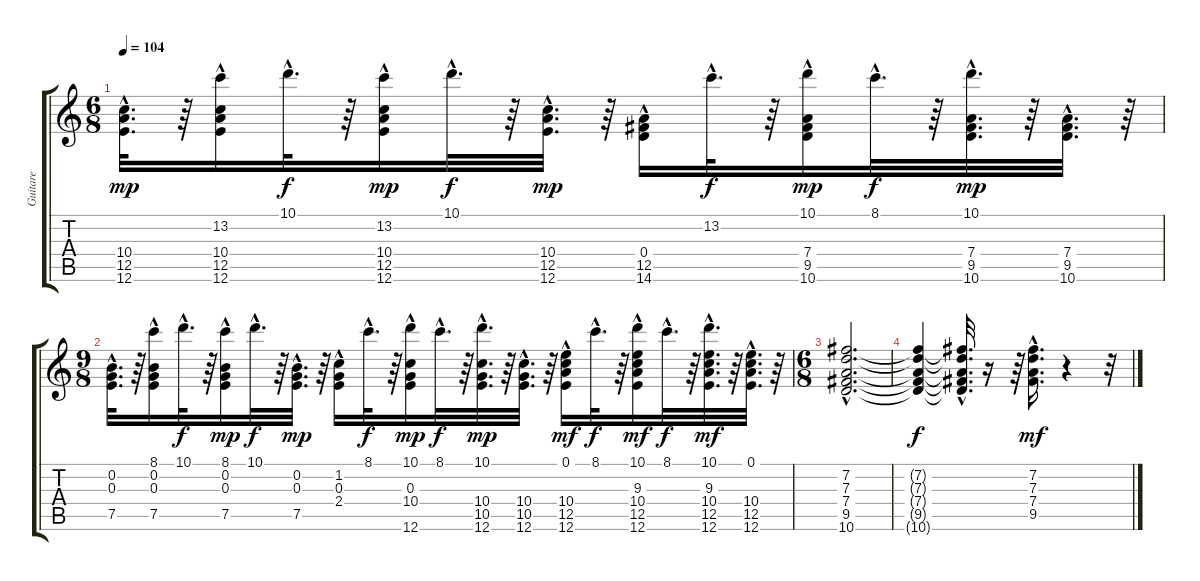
\track ("Guitare" "Guitare") {instrument acousticguitarnylon}
\staff {score tabs}
\tuning (E4 B3 G3 D3 A2 E2) {hide}
\ts (6 8)
\tempo 104
\clef g2
\ks c
(10.4{hac} 12.5{hac} 12.6{hac}).32{d dy mp} r.64 (13.2{hac} 10.4 12.5 12.6{hac}).16 10.1{hac}.32{d dy f} r.64 (13.2{hac} 10.4{hac} 12.5 12.6).16{dy mp} 10.1{hac}.32{d dy f} r.64 (10.4{hac} 12.5{hac} 12.6{hac}).32{d dy mp} r.64 (0.4 12.5{hac} 14.6).16 13.2{hac}.32{d dy f} r.64 (10.1{hac} 7.4{hac} 9.5 10.6).16{dy mp} 8.1{hac}.32{d dy f} r.64 (10.1{hac} 7.4{hac} 9.5{hac} 10.6{hac}).32{d dy mp} r.64 (7.4{hac} 9.5{hac} 10.6{hac}).32{d} r.64 |
\ts (9 8)
(0.2{hac} 0.3{hac} 7.5{hac}).32{d} r.64 (8.1{hac} 0.2{hac} 0.3 7.5).16 10.1{hac}.32{d dy f} r.64 (8.1{hac} 0.2{hac} 0.3 7.5).16{dy mp} 10.1{hac}.32{d dy f} r.64 (0.2{hac} 0.3{hac} 7.5{hac}).32{d dy mp} r.64 (1.2{hac} 0.3 2.4).16 8.1{hac}.32{d dy f} r.64 (10.1{hac} 0.3 10.4{hac} 12.6).16{dy mp} 8.1{hac}.32{d dy f} r.64 (10.1{hac} 10.4{hac} 10.5{hac} 12.6{hac}).32{d dy mp} r.64 (10.4{hac} 10.5{hac} 12.6{hac}).32{d} r.64 (0.1{hac} 10.4{hac} 12.5{hac} 12.6{hac}).16{dy mf} 8.1{hac}.32{d dy f} r.64 (10.1{hac} 9.3{hac} 10.4{hac} 12.5{hac} 12.6{hac}).16{dy mf} 8.1{hac}.32{d dy f} r.64 (10.1{hac} 9.3{hac} 10.4{hac} 12.5{hac} 12.6{hac}).32{d dy mf} r.64 (0.1{hac} 10.4{hac} 12.5{hac} 12.6{hac}).32{d} r.64 |
\ts (6 8)
(7.2{hac} 7.3{hac} 7.4{hac} 9.5{hac} 10.6{hac}).2{d} |
(7.2{t} 7.3{t} 7.4{t} 9.5{t} 10.6{t}).4{dy f} (7.2{hac t} 7.3{hac t} 7.4{hac t} 9.5{hac t} 10.6{hac t}).32{d} r.16 r.64 (7.2{hac} 7.3{hac} 7.4{hac} 9.5{hac}).16{d dy mf} r.4 r.32
